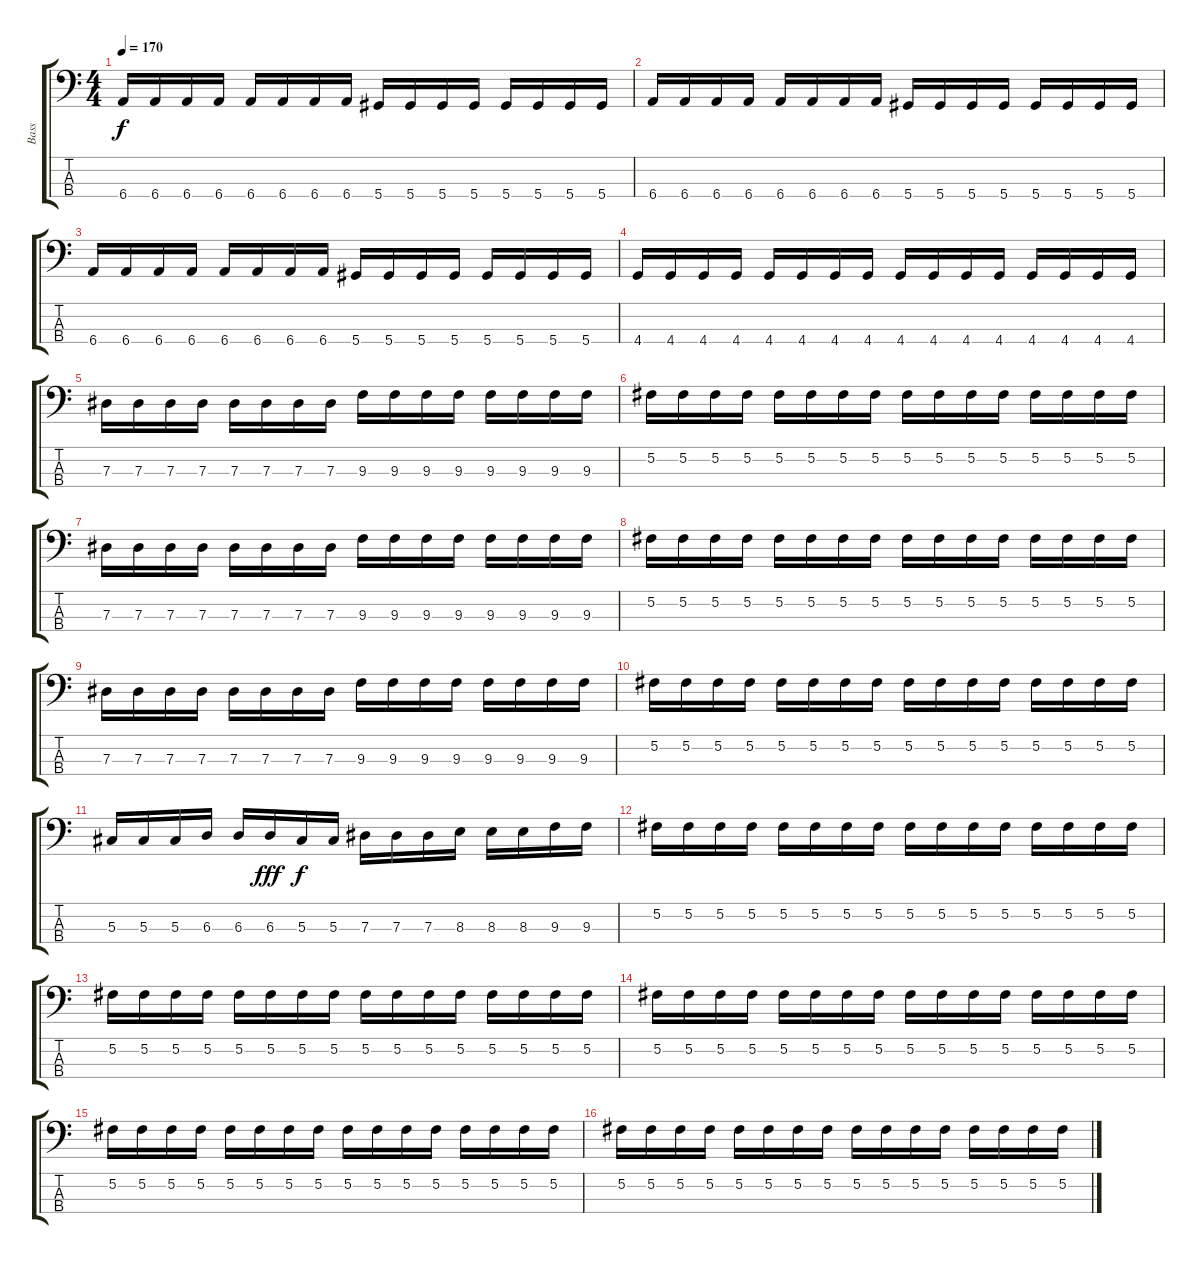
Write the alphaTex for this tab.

\track ("Bass" "Bass") {instrument synthbass1}
\staff {score tabs}
\tuning (Gb2 Db2 Ab1 Eb1) {hide}
\ts (4 4)
\tempo 170
\clef f4
\ks c
6.4.16{dy f} 6.4.16 6.4.16 6.4.16 6.4.16 6.4.16 6.4.16 6.4.16 5.4.16 5.4.16 5.4.16 5.4.16 5.4.16 5.4.16 5.4.16 5.4.16 |
6.4.16 6.4.16 6.4.16 6.4.16 6.4.16 6.4.16 6.4.16 6.4.16 5.4.16 5.4.16 5.4.16 5.4.16 5.4.16 5.4.16 5.4.16 5.4.16 |
6.4.16 6.4.16 6.4.16 6.4.16 6.4.16 6.4.16 6.4.16 6.4.16 5.4.16 5.4.16 5.4.16 5.4.16 5.4.16 5.4.16 5.4.16 5.4.16 |
4.4.16 4.4.16 4.4.16 4.4.16 4.4.16 4.4.16 4.4.16 4.4.16 4.4.16 4.4.16 4.4.16 4.4.16 4.4.16 4.4.16 4.4.16 4.4.16 |
7.3.16 7.3.16 7.3.16 7.3.16 7.3.16 7.3.16 7.3.16 7.3.16 9.3.16 9.3.16 9.3.16 9.3.16 9.3.16 9.3.16 9.3.16 9.3.16 |
5.2.16 5.2.16 5.2.16 5.2.16 5.2.16 5.2.16 5.2.16 5.2.16 5.2.16 5.2.16 5.2.16 5.2.16 5.2.16 5.2.16 5.2.16 5.2.16 |
7.3.16 7.3.16 7.3.16 7.3.16 7.3.16 7.3.16 7.3.16 7.3.16 9.3.16 9.3.16 9.3.16 9.3.16 9.3.16 9.3.16 9.3.16 9.3.16 |
5.2.16 5.2.16 5.2.16 5.2.16 5.2.16 5.2.16 5.2.16 5.2.16 5.2.16 5.2.16 5.2.16 5.2.16 5.2.16 5.2.16 5.2.16 5.2.16 |
7.3.16 7.3.16 7.3.16 7.3.16 7.3.16 7.3.16 7.3.16 7.3.16 9.3.16 9.3.16 9.3.16 9.3.16 9.3.16 9.3.16 9.3.16 9.3.16 |
5.2.16 5.2.16 5.2.16 5.2.16 5.2.16 5.2.16 5.2.16 5.2.16 5.2.16 5.2.16 5.2.16 5.2.16 5.2.16 5.2.16 5.2.16 5.2.16 |
5.3.16 5.3.16 5.3.16 6.3.16 6.3.16 6.3.16{dy fff} 5.3.16{dy f} 5.3.16 7.3.16 7.3.16 7.3.16 8.3.16 8.3.16 8.3.16 9.3.16 9.3.16 |
5.2.16 5.2.16 5.2.16 5.2.16 5.2.16 5.2.16 5.2.16 5.2.16 5.2.16 5.2.16 5.2.16 5.2.16 5.2.16 5.2.16 5.2.16 5.2.16 |
5.2.16 5.2.16 5.2.16 5.2.16 5.2.16 5.2.16 5.2.16 5.2.16 5.2.16 5.2.16 5.2.16 5.2.16 5.2.16 5.2.16 5.2.16 5.2.16 |
5.2.16 5.2.16 5.2.16 5.2.16 5.2.16 5.2.16 5.2.16 5.2.16 5.2.16 5.2.16 5.2.16 5.2.16 5.2.16 5.2.16 5.2.16 5.2.16 |
5.2.16 5.2.16 5.2.16 5.2.16 5.2.16 5.2.16 5.2.16 5.2.16 5.2.16 5.2.16 5.2.16 5.2.16 5.2.16 5.2.16 5.2.16 5.2.16 |
5.2.16 5.2.16 5.2.16 5.2.16 5.2.16 5.2.16 5.2.16 5.2.16 5.2.16 5.2.16 5.2.16 5.2.16 5.2.16 5.2.16 5.2.16 5.2.16
